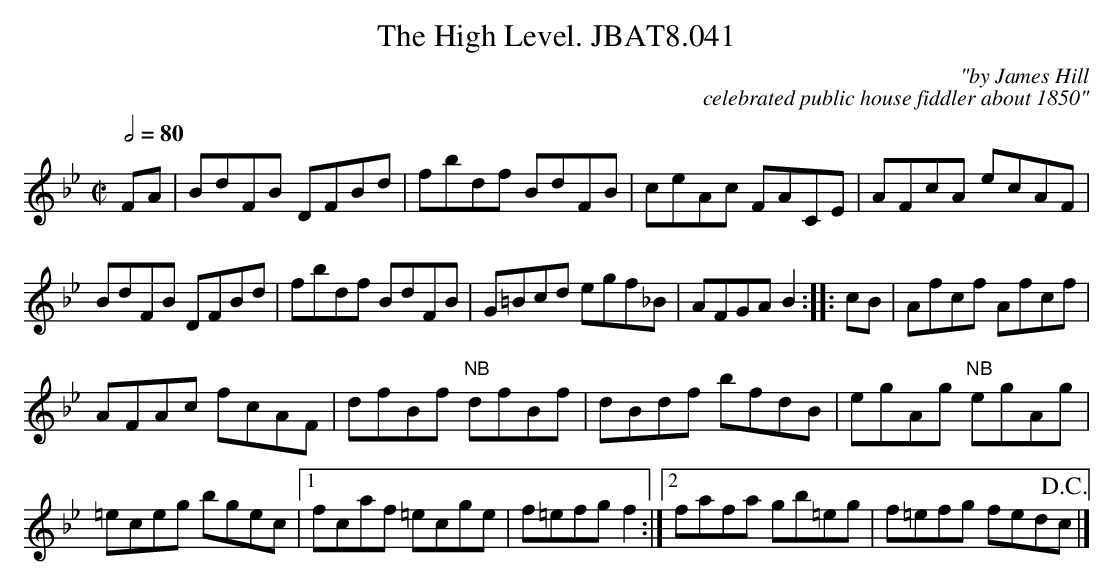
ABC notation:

X:1
T:High Level. JBAT8.041, The
C:"by James Hill
C:celebrated public house fiddler about 1850"
M:C|
L:1/8
Q:1/2=80
K:Bb
FA|BdFB DFBd|fbdf BdFB|ceAc FACE|AFcA ecAF|
BdFB DFBd|fbdf BdFB|G=Bcd egf_B|AFGA B2::cB|Afcf Afcf|
AFAc fcAF|dfBf "NB"dfBf |dBdf bfdB|egAg "NB"egAg|
=eceg bgec|1fcaf =ecge|f=efg f2:|2fafa gb=eg|f=efg fed!D.C.!c|]
